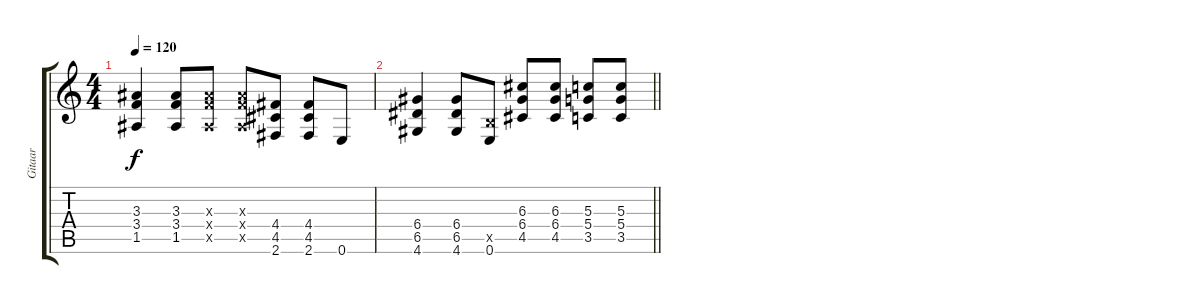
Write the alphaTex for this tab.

\track ("Gitaar" "Gitaar") {instrument electricguitarclean}
\staff {score tabs}
\tuning (E4 B3 G3 D3 A2 E2) {hide}
\ts (4 4)
\tempo 120
\clef g2
\ks c
(3.3 3.4 1.5).4{dy f volume 16 instrument distortionguitar} (3.3 3.4 1.5).8 (3.3{x} 3.4{x} 1.5{x}).8 (3.3{x} 3.4{x} 1.5{x}).8 (4.4 4.5 2.6).8 (4.4 4.5 2.6).8 0.6.8 |
\barLineRight lightlight
(6.4 6.5 4.6).4 (6.4 6.5 4.6).8 (2.5{x} 0.6).8 (6.3 6.4 4.5).8 (6.3 6.4 4.5).8 (5.3 5.4 3.5).8 (5.3 5.4 3.5).8
